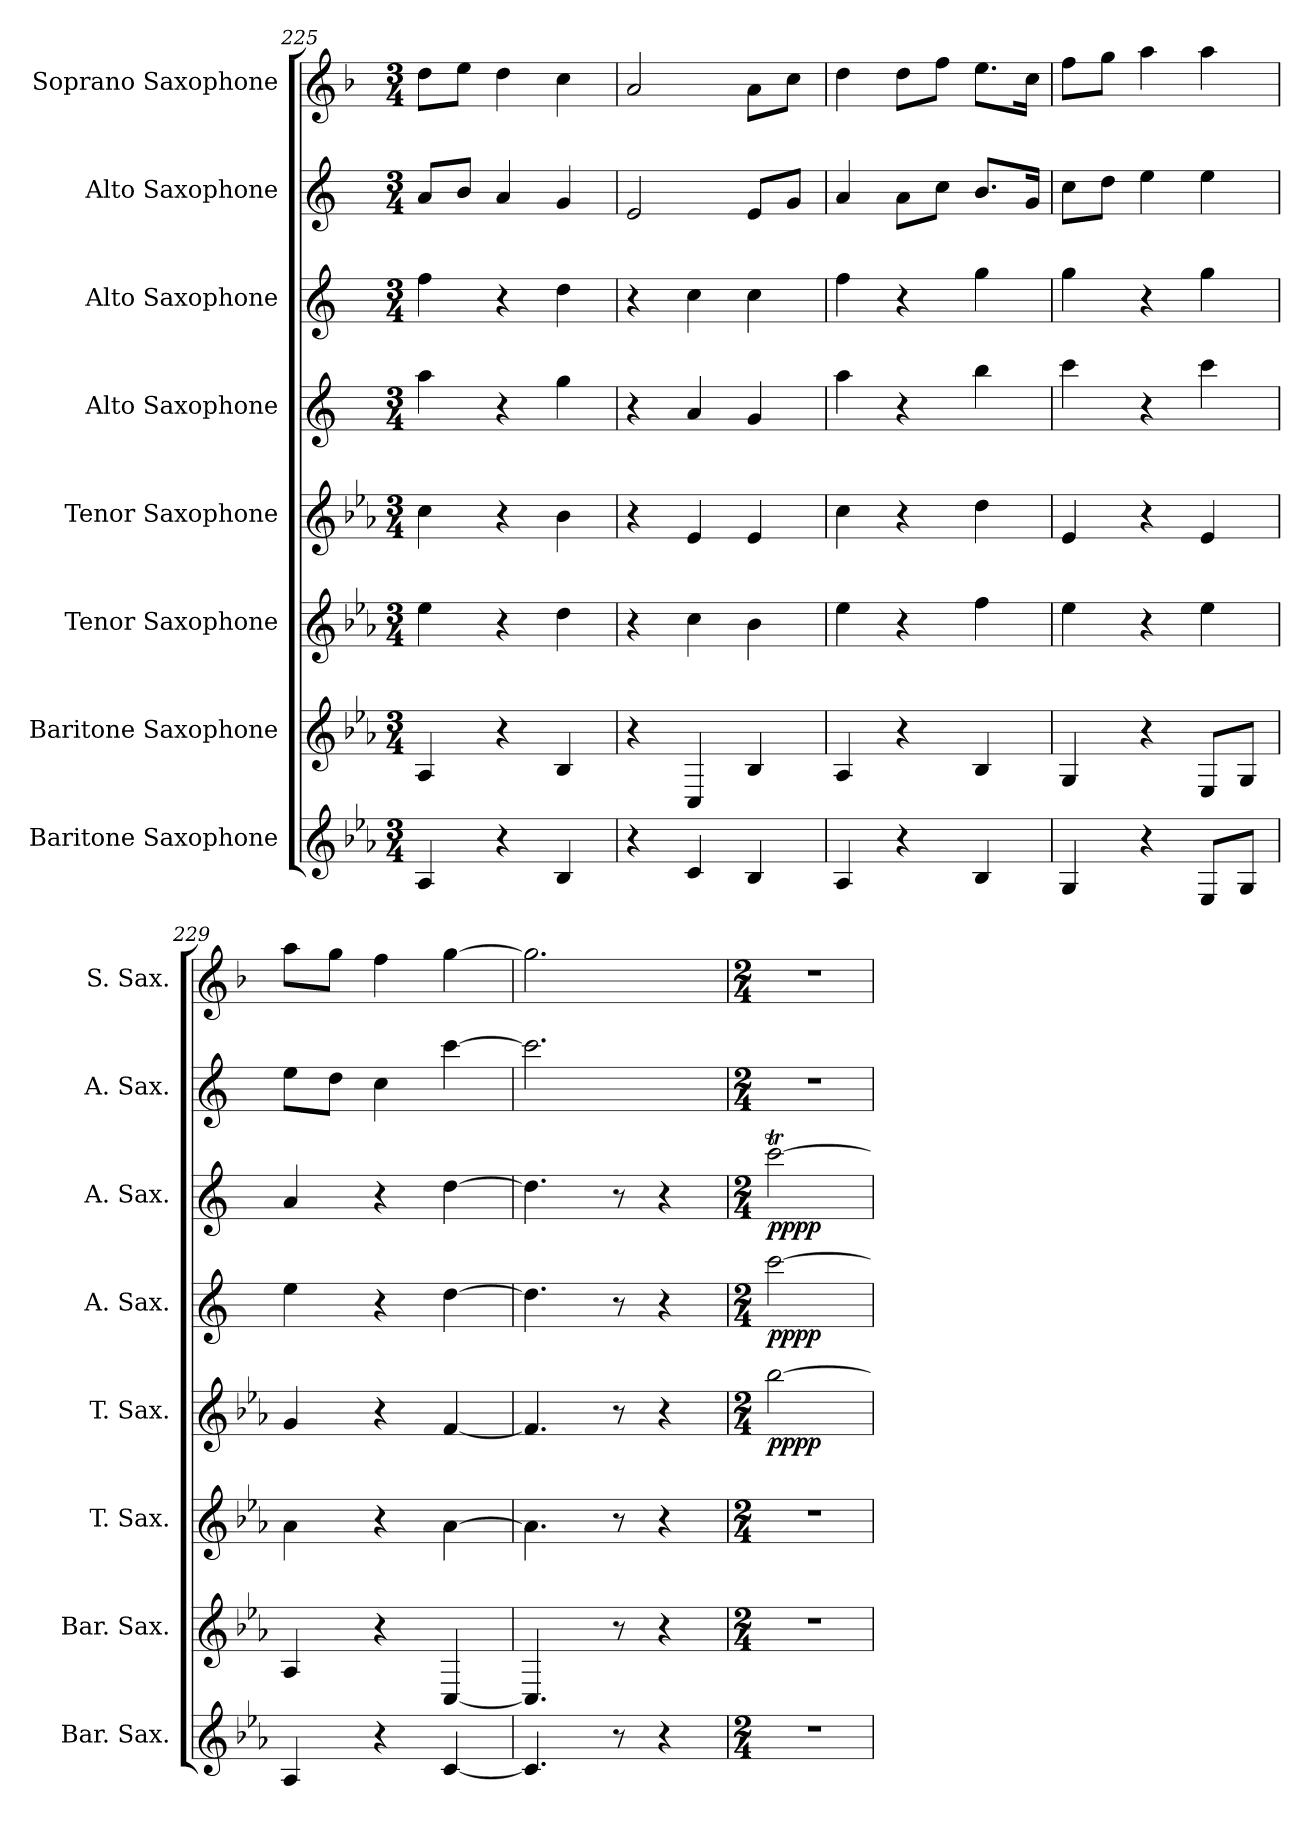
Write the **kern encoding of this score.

**kern	**kern	**kern	**kern	**dynam	**kern	**dynam	**kern	**dynam	**kern	**kern
*part8	*part7	*part6	*part5	*part5	*part4	*part4	*part3	*part3	*part2	*part1
*staff8	*staff7	*staff6	*staff5	*staff5	*staff4	*staff4	*staff3	*staff3	*staff2	*staff1
*I"Baritone Saxophone	*I"Baritone Saxophone	*I"Tenor Saxophone	*I"Tenor Saxophone	*	*I"Alto Saxophone	*	*I"Alto Saxophone	*	*I"Alto Saxophone	*I"Soprano Saxophone
*I'Bar. Sax.	*I'Bar. Sax.	*I'T. Sax.	*I'T. Sax.	*	*I'A. Sax.	*	*I'A. Sax.	*	*I'A. Sax.	*I'S. Sax.
*clefG2	*clefG2	*clefG2	*clefG2	*	*clefG2	*	*clefG2	*	*clefG2	*clefG2
*ITrd12c21	*ITrd12c21	*ITrd8c14	*ITrd8c14	*	*ITrd5c9	*	*ITrd5c9	*	*ITrd5c9	*ITrd1c2
*k[b-e-a-]	*k[b-e-a-]	*k[b-e-a-]	*k[b-e-a-]	*	*k[b-e-a-]	*	*k[b-e-a-]	*	*k[b-e-a-]	*k[b-e-a-]
*M3/4	*M3/4	*M3/4	*M3/4	*	*M3/4	*	*M3/4	*	*M3/4	*M3/4
=225	=225	=225	=225	=225	=225	=225	=225	=225	=225	=225
4AA-/	4AA-/	4e-\	4c\	.	4cc\	.	4a-\	.	8c/L	8cc\L
.	.	.	.	.	.	.	.	.	8d/J	8dd\J
4r	4r	4r	4r	.	4r	.	4r	.	4c/	4cc\
4BB-/	4BB-/	4d\	4B-\	.	4b-\	.	4f\	.	4B-/	4b-\
!!LO:PB:g=z
=226	=226	=226	=226	=226	=226	=226	=226	=226	=226	=226
4r	4r	4r	4r	.	4r	.	4r	.	2G/	2g/
4C/	4CC/	4c\	4E-/	.	4c/	.	4e-\	.	.	.
4BB-/	4BB-/	4B-\	4E-/	.	4B-/	.	4e-\	.	8G/L	8g\L
.	.	.	.	.	.	.	.	.	8B-/J	8b-\J
=227	=227	=227	=227	=227	=227	=227	=227	=227	=227	=227
4AA-/	4AA-/	4e-\	4c\	.	4cc\	.	4a-\	.	4c/	4cc\
4r	4r	4r	4r	.	4r	.	4r	.	8c\L	8cc\L
.	.	.	.	.	.	.	.	.	8e-\J	8ee-\J
4BB-/	4BB-/	4f\	4d\	.	4dd\	.	4b-\	.	8.d/L	8.dd\L
.	.	.	.	.	.	.	.	.	16B-/Jk	16b-\Jk
=228	=228	=228	=228	=228	=228	=228	=228	=228	=228	=228
4GG/	4GG/	4e-\	4E-/	.	4ee-\	.	4b-\	.	8e-\L	8ee-\L
.	.	.	.	.	.	.	.	.	8f\J	8ff\J
4r	4r	4r	4r	.	4r	.	4r	.	4g\	4gg\
8EE-/L	8EE-/L	4e-\	4E-/	.	4ee-\	.	4b-\	.	4g\	4gg\
8GG/J	8GG/J	.	.	.	.	.	.	.	.	.
=229	=229	=229	=229	=229	=229	=229	=229	=229	=229	=229
4AA-/	4AA-/	4A-\	4G/	.	4g\	.	4c/	.	8g\L	8gg\L
.	.	.	.	.	.	.	.	.	8f\J	8ff\J
4r	4r	4r	4r	.	4r	.	4r	.	4e-\	4ee-\
[4C/	[4CC/	[4A-\	[4F/	.	[4f\	.	[4f\	.	[4ee-\	[4ff\
=230	=230	=230	=230	=230	=230	=230	=230	=230	=230	=230
4.C/]	4.CC/]	4.A-\]	4.F/]	.	4.f\]	.	4.f\]	.	2.ee-\]	2.ff\]
8r	8r	8r	8r	.	8r	.	8r	.	.	.
4r	4r	4r	4r	.	4r	.	4r	.	.	.
=231	=231	=231	=231	=231	=231	=231	=231	=231	=231	=231
!!LO:REH:place=s1:a:B:fs=14:t=L
*M2/4	*M2/4	*M2/4	*M2/4	*	*M2/4	*	*M2/4	*	*M2/4	*M2/4
*	*	*	*	*	*	*	*	*	*	*MM115
!	!	!	!	!LO:DY:b	!	!	!	!	!	!
!	!	!	!	!LO:DY:n=1:b	!	!LO:DY:b	!	!	!	!
!	!	!	!	!	!	!LO:DY:n=1:b	!	!LO:DY:b	!	!
!	!	!	!	!	!	!	!	!LO:DY:n=1:b	!	!
2r	2r	2r	[2b-\	pp pp	[2ee-\	pp pp	[2ee-T\	pp pp	2r	2r
=	=	=	=	=	=	=	=	=	=	=
*-	*-	*-	*-	*-	*-	*-	*-	*-	*-	*-
